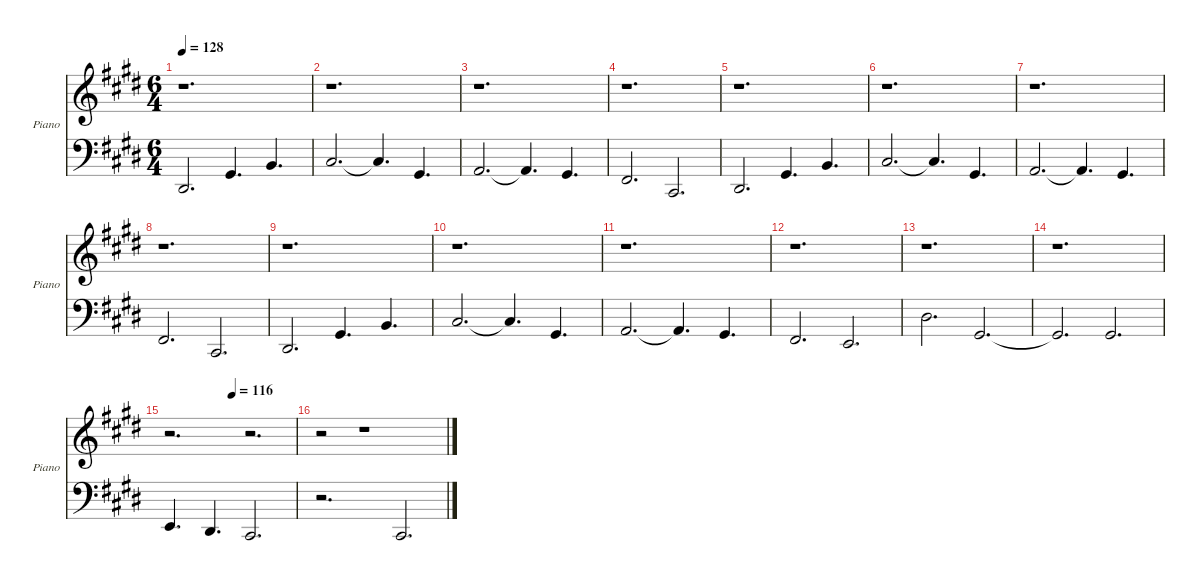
\defaultSystemsLayout 4
\hideDynamics
\bracketExtendMode nobrackets
\useSystemSignSeparator
\singleTrackTrackNamePolicy allsystems
\multiTrackTrackNamePolicy allsystems
\firstSystemTrackNameMode fullname
\otherSystemsTrackNameMode fullname
\firstSystemTrackNameOrientation horizontal
\otherSystemsTrackNameOrientation horizontal
\track ("Piano" "pno.") {instrument acousticgrandpiano}
\staff {score}
\tuning (E3 B2 G2 D2 A1 E1 B1)
\ts (6 4)
\tempo 128
\clef g2
\ks e
r.1{d dy f beam Down} |
r.1{d beam Down} |
r.1{d beam Down} |
r.1{d beam Down} |
r.1{d beam Down} |
r.1{d beam Down} |
r.1{d beam Down} |
r.1{d beam Down} |
r.1{d beam Down} |
r.1{d beam Down} |
r.1{d beam Down} |
r.1{d beam Down} |
r.1{d beam Down} |
r.1{d beam Down} |
\tempo (116 0.5)
r.2{d beam Down} r.2{d beam Down} |
r.2{beam Down} r.1{beam Down}
\staff {score}
\tuning (E3 B2 G2 D2 A1 E1 B1)
\clef f4
\ottava regular
\simile none
\ks e
-1.6{acc #}.2{d ot 8vb dy ff beam Up} 4.6{acc #}.4{d ot 8vb beam Up} 2.5{acc forcenatural}.4{d ot 8vb beam Up} |
2.7{acc #}.2{d ot 8vb beam Up} 2.7{t acc #}.4{d ot 8vb beam Up} 4.6{acc #}.4{d ot 8vb beam Up} |
5.6{acc forcenatural}.2{d ot 8vb beam Up} 5.6{t acc forcenatural}.4{d ot 8vb beam Up} 4.6{acc #}.4{d ot 8vb beam Up} |
2.6{acc #}.2{d ot 8vb beam Up} -3.6{acc #}.2{d ot 8vb beam Up} |
-1.6{acc #}.2{d ot 8vb beam Up} 4.6{acc #}.4{d ot 8vb beam Up} 2.5{acc forcenatural}.4{d ot 8vb beam Up} |
2.7{acc #}.2{d ot 8vb beam Up} 2.7{t acc #}.4{d ot 8vb beam Up} 4.6{acc #}.4{d ot 8vb beam Up} |
5.6{acc forcenatural}.2{d ot 8vb beam Up} 5.6{t acc forcenatural}.4{d ot 8vb beam Up} 4.6{acc #}.4{d ot 8vb beam Up} |
2.6{acc #}.2{d ot 8vb beam Up} -3.6{acc #}.2{d ot 8vb beam Up} |
-1.6{acc #}.2{d ot 8vb beam Up} 4.6{acc #}.4{d ot 8vb beam Up} 2.5{acc forcenatural}.4{d ot 8vb beam Up} |
2.7{acc #}.2{d ot 8vb beam Up} 2.7{t acc #}.4{d ot 8vb dy f beam Up} 4.6{acc #}.4{d ot 8vb dy ff beam Up} |
5.6{acc forcenatural}.2{d ot 8vb beam Up} 5.6{t acc forcenatural}.4{d ot 8vb dy f beam Up} 4.6{acc #}.4{d ot 8vb dy ff beam Up} |
4.4{acc #}.2{d dy f beam Up} 2.4{acc forcenatural}.2{d beam Up} |
4.2{acc #}.2{d beam Down} 1.3{acc #}.2{d beam Up} |
1.3{t acc #}.2{d beam Up} 1.3{acc #}.2{d beam Up} |
2.4{acc forcenatural}.4{d beam Up} 1.4{acc #}.4{d beam Up} 2.7{acc #}.2{d beam Up} |
r.2{d beam Down} 4.5{acc #}.2{d beam Up}
